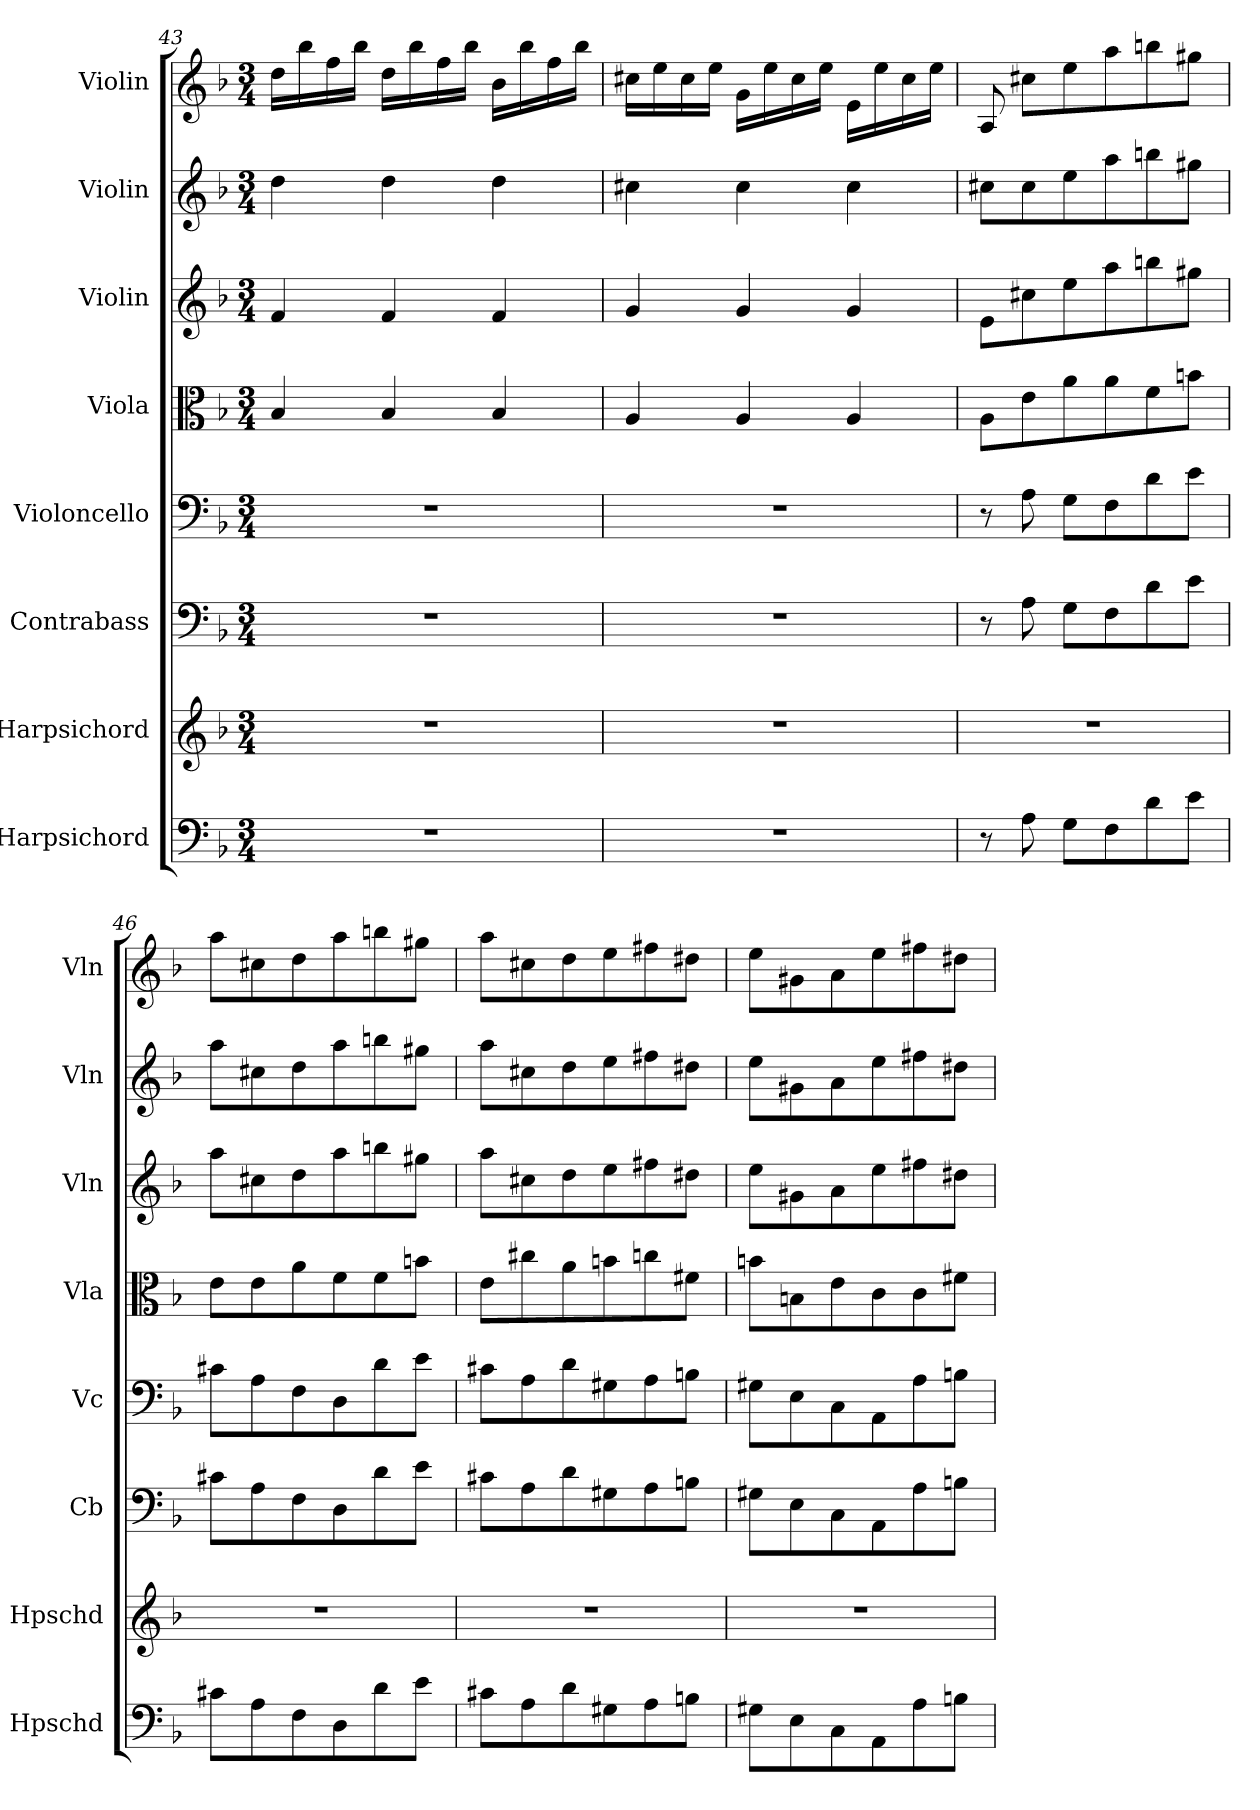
**kern	**kern	**kern	**kern	**kern	**kern	**kern	**kern
*part8	*part7	*part6	*part5	*part4	*part3	*part2	*part1
*staff8	*staff7	*staff6	*staff5	*staff4	*staff3	*staff2	*staff1
*I"Harpsichord	*I"Harpsichord	*I"Contrabass	*I"Violoncello	*I"Viola	*I"Violin	*I"Violin	*I"Violin
*I'Hpschd	*I'Hpschd	*I'Cb	*I'Vc	*I'Vla	*I'Vln	*I'Vln	*I'Vln
*clefF4	*clefG2	*clefF4	*clefF4	*clefC3	*clefG2	*clefG2	*clefG2
*k[b-]	*k[b-]	*k[b-]	*k[b-]	*k[b-]	*k[b-]	*k[b-]	*k[b-]
*M3/4	*M3/4	*M3/4	*M3/4	*M3/4	*M3/4	*M3/4	*M3/4
=43	=43	=43	=43	=43	=43	=43	=43
2.r	2.r	2.r	2.r	4B-/	4f/	4dd\	16dd\LL
.	.	.	.	.	.	.	16bb-\
.	.	.	.	.	.	.	16ff\
.	.	.	.	.	.	.	16bb-\JJ
.	.	.	.	4B-/	4f/	4dd\	16dd\LL
.	.	.	.	.	.	.	16bb-\
.	.	.	.	.	.	.	16ff\
.	.	.	.	.	.	.	16bb-\JJ
.	.	.	.	4B-/	4f/	4dd\	16b-\LL
.	.	.	.	.	.	.	16bb-\
.	.	.	.	.	.	.	16ff\
.	.	.	.	.	.	.	16bb-\JJ
=44	=44	=44	=44	=44	=44	=44	=44
2.r	2.r	2.r	2.r	4A/	4g/	4cc#X\	16cc#X\LL
.	.	.	.	.	.	.	16ee\
.	.	.	.	.	.	.	16cc#\
.	.	.	.	.	.	.	16ee\JJ
.	.	.	.	4A/	4g/	4cc#\	16g\LL
.	.	.	.	.	.	.	16ee\
.	.	.	.	.	.	.	16cc#\
.	.	.	.	.	.	.	16ee\JJ
.	.	.	.	4A/	4g/	4cc#\	16e\LL
.	.	.	.	.	.	.	16ee\
.	.	.	.	.	.	.	16cc#\
.	.	.	.	.	.	.	16ee\JJ
=45	=45	=45	=45	=45	=45	=45	=45
8r	2.r	8r	8r	8A\L	8e\L	8cc#X\L	8A/
8A\	.	8A\	8A\	8e\	8cc#X\	8cc#\	8cc#X\L
8G\L	.	8G\L	8G\L	8a\	8ee\	8ee\	8ee\
8F\	.	8F\	8F\	8a\	8aa\	8aa\	8aa\
8d\	.	8d\	8d\	8f\	8bbn\	8bbn\	8bbn\
8e\J	.	8e\J	8e\J	8bn\J	8gg#X\J	8gg#X\J	8gg#X\J
=46	=46	=46	=46	=46	=46	=46	=46
8c#X\L	2.r	8c#X\L	8c#X\L	8e\L	8aa\L	8aa\L	8aa\L
8A\	.	8A\	8A\	8e\	8cc#X\	8cc#X\	8cc#X\
8F\	.	8F\	8F\	8a\	8dd\	8dd\	8dd\
8D\	.	8D\	8D\	8f\	8aa\	8aa\	8aa\
8d\	.	8d\	8d\	8f\	8bbn\	8bbn\	8bbn\
8e\J	.	8e\J	8e\J	8bn\J	8gg#X\J	8gg#X\J	8gg#X\J
=47	=47	=47	=47	=47	=47	=47	=47
8c#X\L	2.r	8c#X\L	8c#X\L	8e\L	8aa\L	8aa\L	8aa\L
8A\	.	8A\	8A\	8cc#X\	8cc#X\	8cc#X\	8cc#X\
8d\	.	8d\	8d\	8a\	8dd\	8dd\	8dd\
8G#X\	.	8G#X\	8G#X\	8bn\	8ee\	8ee\	8ee\
8A\	.	8A\	8A\	8ccn\	8ff#X\	8ff#X\	8ff#X\
8Bn\J	.	8Bn\J	8Bn\J	8f#X\J	8dd#X\J	8dd#X\J	8dd#X\J
=48	=48	=48	=48	=48	=48	=48	=48
8G#X\L	2.r	8G#X\L	8G#X\L	8bn\L	8ee\L	8ee\L	8ee\L
8E\	.	8E\	8E\	8Bn\	8g#X\	8g#X\	8g#X\
8C\	.	8C\	8C\	8e\	8a\	8a\	8a\
8AA\	.	8AA\	8AA\	8c\	8ee\	8ee\	8ee\
8A\	.	8A\	8A\	8c\	8ff#X\	8ff#X\	8ff#X\
8Bn\J	.	8Bn\J	8Bn\J	8f#X\J	8dd#X\J	8dd#X\J	8dd#X\J
=	=	=	=	=	=	=	=
*-	*-	*-	*-	*-	*-	*-	*-
